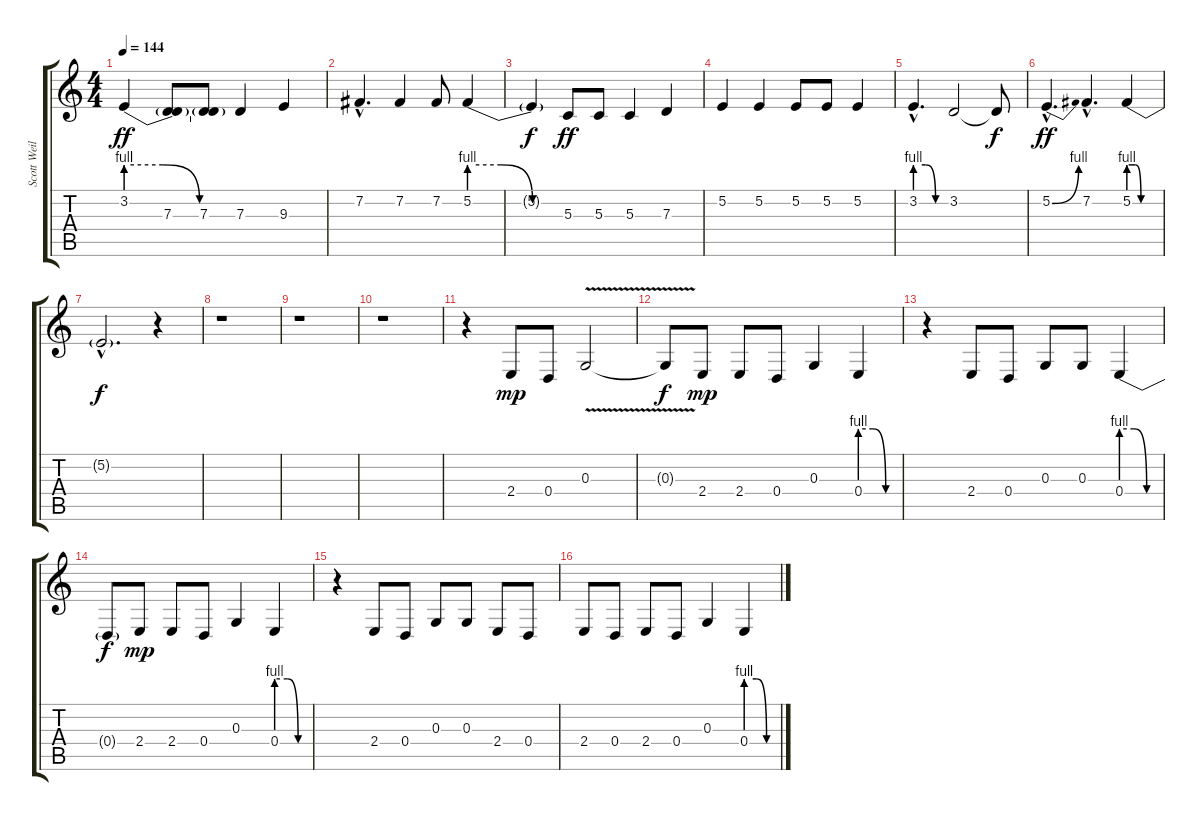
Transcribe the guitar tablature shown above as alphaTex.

\track ("Scott Weiland" "Scott Weil") {instrument bassoon}
\staff {score tabs}
\tuning (E4 B3 G3 D3 A2 E2) {hide}
\ts (4 4)
\tempo 144
\clef g2
\ks c
3.2{be (custom 0 4 20 4 40 0 60 0)}.4{dy ff} (3.2{t} 7.3).8 (3.2{t} 7.3).8 7.3.4 9.3.4 |
7.2{hac}.4{d} 7.2.4 7.2.8 5.2{be (custom 0 4 20 4 40 0 60 0)}.4 |
5.2{t}.4{dy f} 5.3.8{dy ff} 5.3.8 5.3.4 7.3.4 |
5.2.4 5.2.4 5.2.8 5.2.8 5.2.4 |
3.2{be (custom 0 4 20 4 40 0 60 0) hac}.4{d} 3.2.2 3.2{t}.8{dy f} |
5.2{be (bend 0 0 60 4) hac}.4{d dy ff} 7.2{hac}.4{d} 5.2{be (custom 0 4 13 4 24 0 40 0 60 0)}.4 |
5.2{hac t}.2{d dy f} r.4 |
r.1 |
r.1 |
r.1 |
r.4 2.4.8{dy mp} 0.4.8 0.3{v}.2 |
0.3{t}.8{dy f} 2.4.8{dy mp} 2.4.8 0.4.8 0.3.4 0.4{be (custom 0 4 20 4 40 0 60 0)}.4 |
r.4 2.4.8 0.4.8 0.3.8 0.3.8 0.4{be (custom 0 4 20 4 40 0 60 0)}.4 |
0.4{t}.8{dy f} 2.4.8{dy mp} 2.4.8 0.4.8 0.3.4 0.4{be (custom 0 4 20 4 40 0 60 0)}.4 |
r.4 2.4.8 0.4.8 0.3.8 0.3.8 2.4.8 0.4.8 |
2.4.8 0.4.8 2.4.8 0.4.8 0.3.4 0.4{be (custom 0 4 20 4 40 0 60 0)}.4
